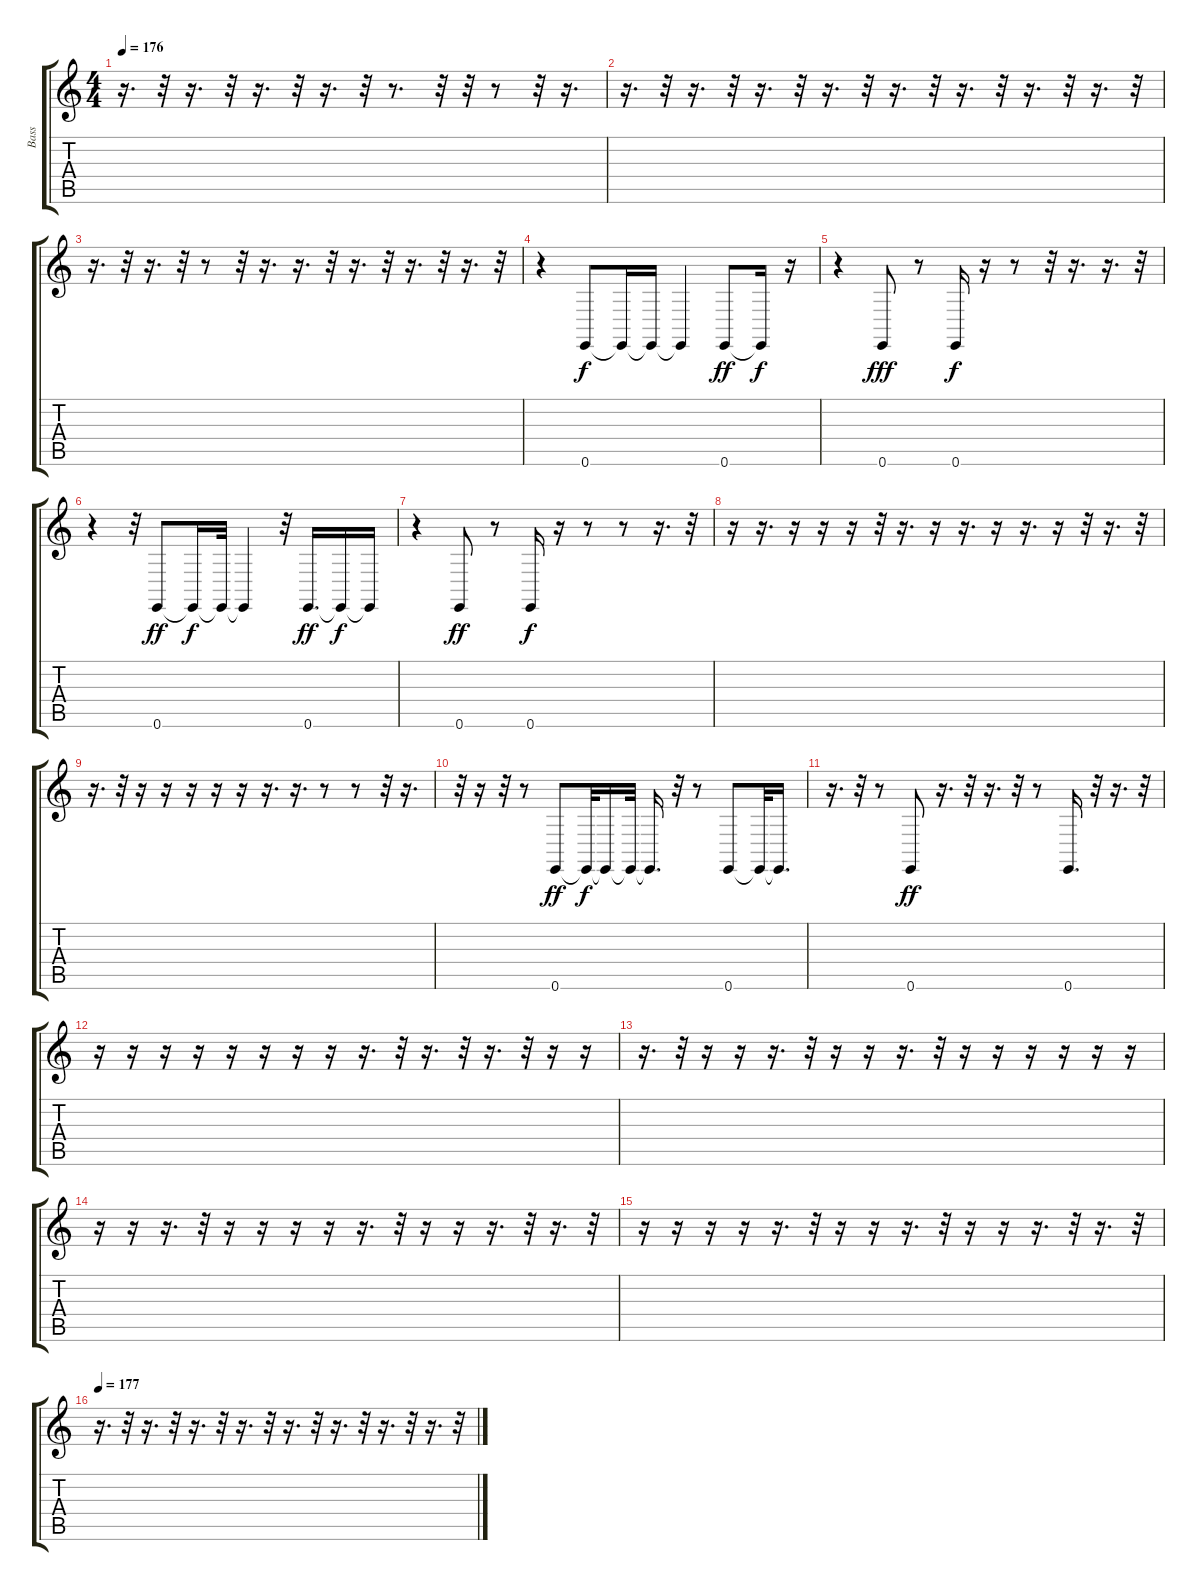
\track ("Bass" "Bass") {instrument violin}
\staff {score tabs}
\tuning (E4 B3 G3 D3 A2 E2) {hide}
\ts (4 4)
\tempo 176
\clef g2
\ks c
r.16{d dy fff} r.32 r.16{d} r.32 r.16{d} r.32 r.16{d} r.32 r.8{d} r.32 r.32 r.8 r.32 r.16{d} |
r.16{d} r.32 r.16{d} r.32 r.16{d} r.32 r.16{d} r.32 r.16{d} r.32 r.16{d} r.32 r.16{d} r.32 r.16{d} r.32 |
r.16{d} r.32 r.16{d} r.32 r.8 r.32 r.16{d} r.16{d} r.32 r.16{d} r.32 r.16{d} r.32 r.16{d} r.32 |
r.4 0.6.8{dy f} 0.6{t}.16 0.6{t}.16 0.6{t}.4 0.6.8{dy ff} 0.6{t}.16{dy f} r.16 |
r.4 0.6.8{dy fff} r.8 0.6.16{dy f} r.16 r.8 r.32 r.16{d} r.16{d} r.32 |
r.4 r.32 0.6.8{dy ff} 0.6{t}.16{dy f} 0.6{t}.32 0.6{t}.4 r.32 0.6.16{d dy ff} 0.6{t}.16{dy f} 0.6{t}.16 |
r.4 0.6.8{dy ff} r.8 0.6.16{dy f} r.16 r.8 r.8 r.16{d} r.32 |
r.16 r.16{d} r.16 r.16 r.16 r.32 r.16{d} r.16 r.16{d} r.16 r.16{d} r.16 r.32 r.16{d} r.32 |
r.16{d} r.32 r.16 r.16 r.16 r.16 r.16 r.16{d} r.16{d} r.8 r.8 r.32 r.16{d} |
r.32 r.16 r.32 r.8 0.6.8{dy ff} 0.6{t}.32{dy f} 0.6{t}.16 0.6{t}.32 0.6{t}.16{d} r.32 r.8 0.6.8 0.6{t}.32 0.6{t}.16{d} |
r.16{d} r.32 r.8 0.6.8{dy ff} r.16{d} r.32 r.16{d} r.32 r.8 0.6.16{d} r.32 r.16{d} r.32 |
r.16 r.16 r.16 r.16 r.16 r.16 r.16 r.16 r.16{d} r.32 r.16{d} r.32 r.16{d} r.32 r.16 r.16 |
r.16{d} r.32 r.16 r.16 r.16{d} r.32 r.16 r.16 r.16{d} r.32 r.16 r.16 r.16 r.16 r.16 r.16 |
r.16 r.16 r.16{d} r.32 r.16 r.16 r.16 r.16 r.16{d} r.32 r.16 r.16 r.16{d} r.32 r.16{d} r.32 |
r.16 r.16 r.16 r.16 r.16{d} r.32 r.16 r.16 r.16{d} r.32 r.16 r.16 r.16{d} r.32 r.16{d} r.32 |
\tempo 177
r.16{d} r.32 r.16{d} r.32 r.16{d} r.32 r.16{d} r.32 r.16{d} r.32 r.16{d} r.32 r.16{d} r.32 r.16{d} r.32
